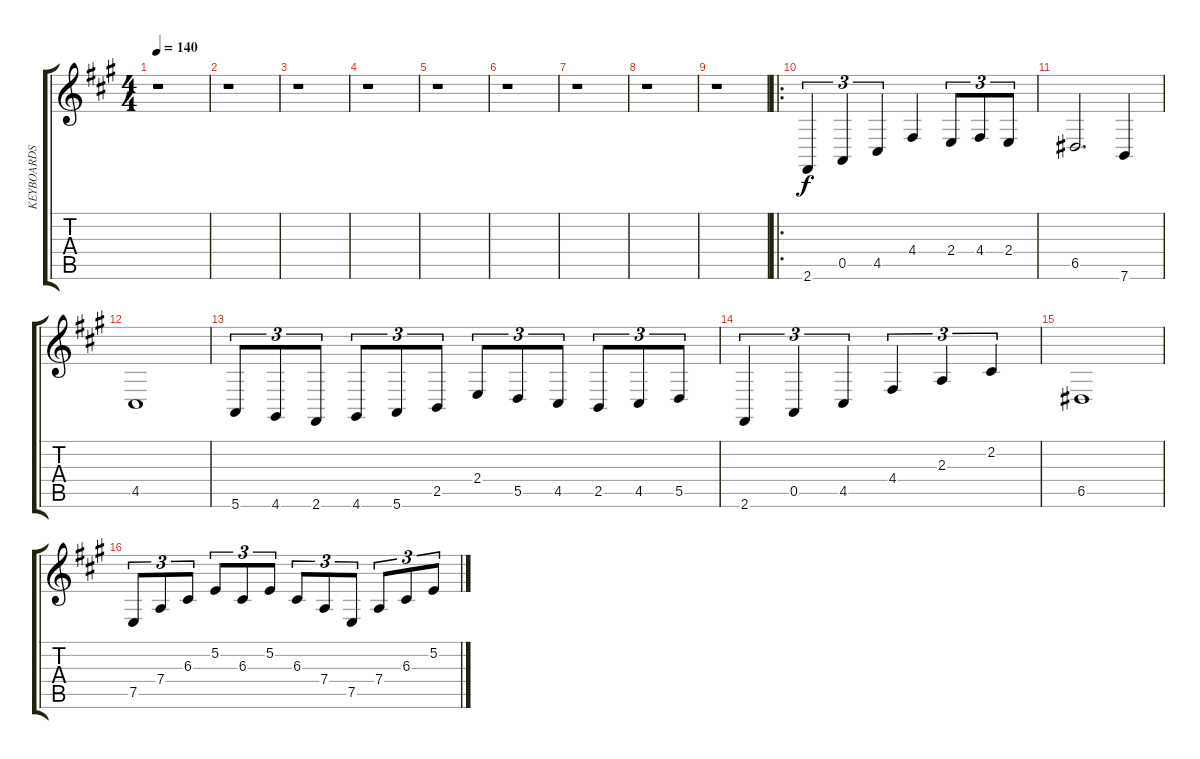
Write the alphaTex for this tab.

\track ("KEYBOARDS 1" "KEYBOARDS ") {instrument lead1square}
\staff {score tabs}
\tuning (E4 B3 G3 D3 A2 E2) {hide}
\ts (4 4)
\tempo 140
\clef g2
\ks a
r.1{dy f} |
r.1 |
r.1 |
r.1 |
r.1 |
r.1 |
r.1 |
r.1 |
r.1 |
\ro
2.6.4{tu (3 2)} 0.5.4{tu (3 2)} 4.5.4{tu (3 2)} 4.4.4 2.4.8{tu (3 2)} 4.4.8{tu (3 2)} 2.4.8{tu (3 2)} |
6.5.2{d} 7.6.4 |
4.5.1 |
5.6.8{tu (3 2)} 4.6.8{tu (3 2)} 2.6.8{tu (3 2)} 4.6.8{tu (3 2)} 5.6.8{tu (3 2)} 2.5.8{tu (3 2)} 2.4.8{tu (3 2)} 5.5.8{tu (3 2)} 4.5.8{tu (3 2)} 2.5.8{tu (3 2)} 4.5.8{tu (3 2)} 5.5.8{tu (3 2)} |
2.6.4{tu (3 2)} 0.5.4{tu (3 2)} 4.5.4{tu (3 2)} 4.4.4{tu (3 2)} 2.3.4{tu (3 2)} 2.2.4{tu (3 2)} |
6.5.1 |
7.5.8{tu (3 2)} 7.4.8{tu (3 2)} 6.3.8{tu (3 2)} 5.2.8{tu (3 2)} 6.3.8{tu (3 2)} 5.2.8{tu (3 2)} 6.3.8{tu (3 2)} 7.4.8{tu (3 2)} 7.5.8{tu (3 2)} 7.4.8{tu (3 2)} 6.3.8{tu (3 2)} 5.2.8{tu (3 2)}
